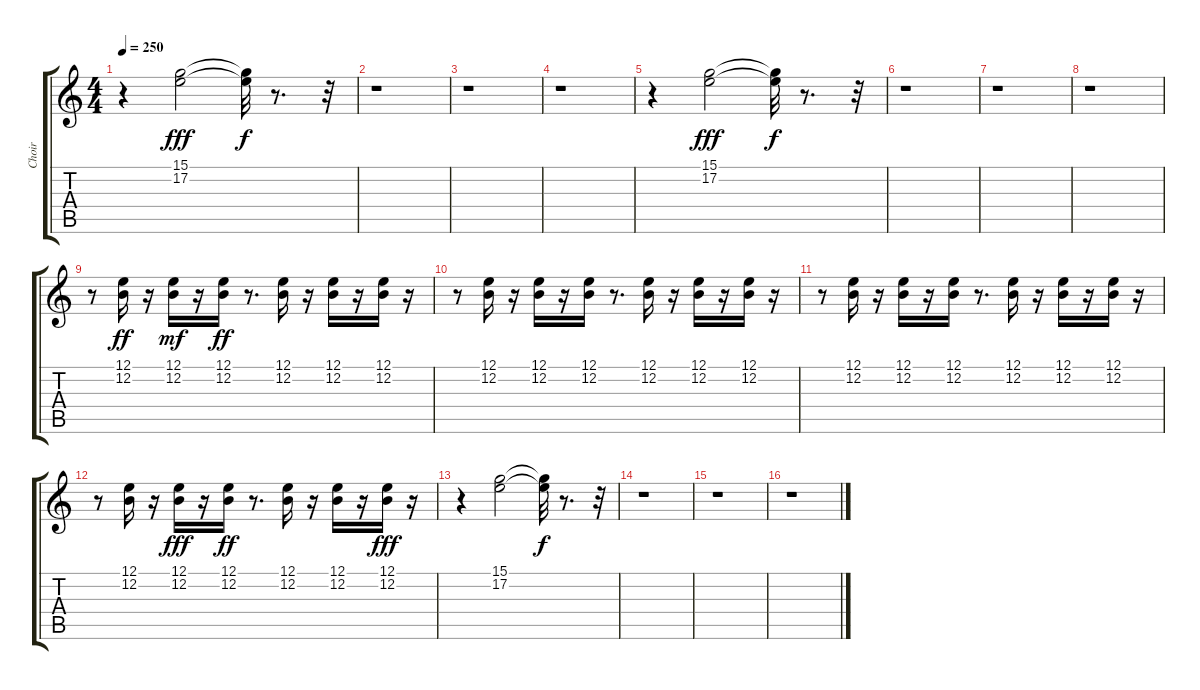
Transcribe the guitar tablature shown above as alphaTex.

\track ("Choir" "Choir") {instrument synthvoice}
\staff {score tabs}
\tuning (E4 B3 G3 D3 A2 E2) {hide}
\ts (4 4)
\tempo 250
\clef g2
\ks c
r.4{dy f} (15.1 17.2).2{dy fff} (15.1{t} 17.2{t}).32{dy f} r.8{d} r.32 |
r.1 |
r.1 |
r.1 |
r.4 (15.1 17.2).2{dy fff} (15.1{t} 17.2{t}).32{dy f} r.8{d} r.32 |
r.1 |
r.1 |
r.1 |
r.8 (12.1 12.2).16{dy ff} r.16 (12.1 12.2).16{dy mf} r.16 (12.1 12.2).16{dy ff} r.8{d} (12.1 12.2).16 r.16 (12.1 12.2).16 r.16 (12.1 12.2).16 r.16 |
r.8 (12.1 12.2).16 r.16 (12.1 12.2).16 r.16 (12.1 12.2).16 r.8{d} (12.1 12.2).16 r.16 (12.1 12.2).16 r.16 (12.1 12.2).16 r.16 |
r.8 (12.1 12.2).16 r.16 (12.1 12.2).16 r.16 (12.1 12.2).16 r.8{d} (12.1 12.2).16 r.16 (12.1 12.2).16 r.16 (12.1 12.2).16 r.16 |
r.8 (12.1 12.2).16 r.16 (12.1 12.2).16{dy fff} r.16 (12.1 12.2).16{dy ff} r.8{d} (12.1 12.2).16 r.16 (12.1 12.2).16 r.16 (12.1 12.2).16{dy fff} r.16 |
r.4 (15.1 17.2).2 (15.1{t} 17.2{t}).32{dy f} r.8{d} r.32 |
r.1 |
r.1 |
r.1
